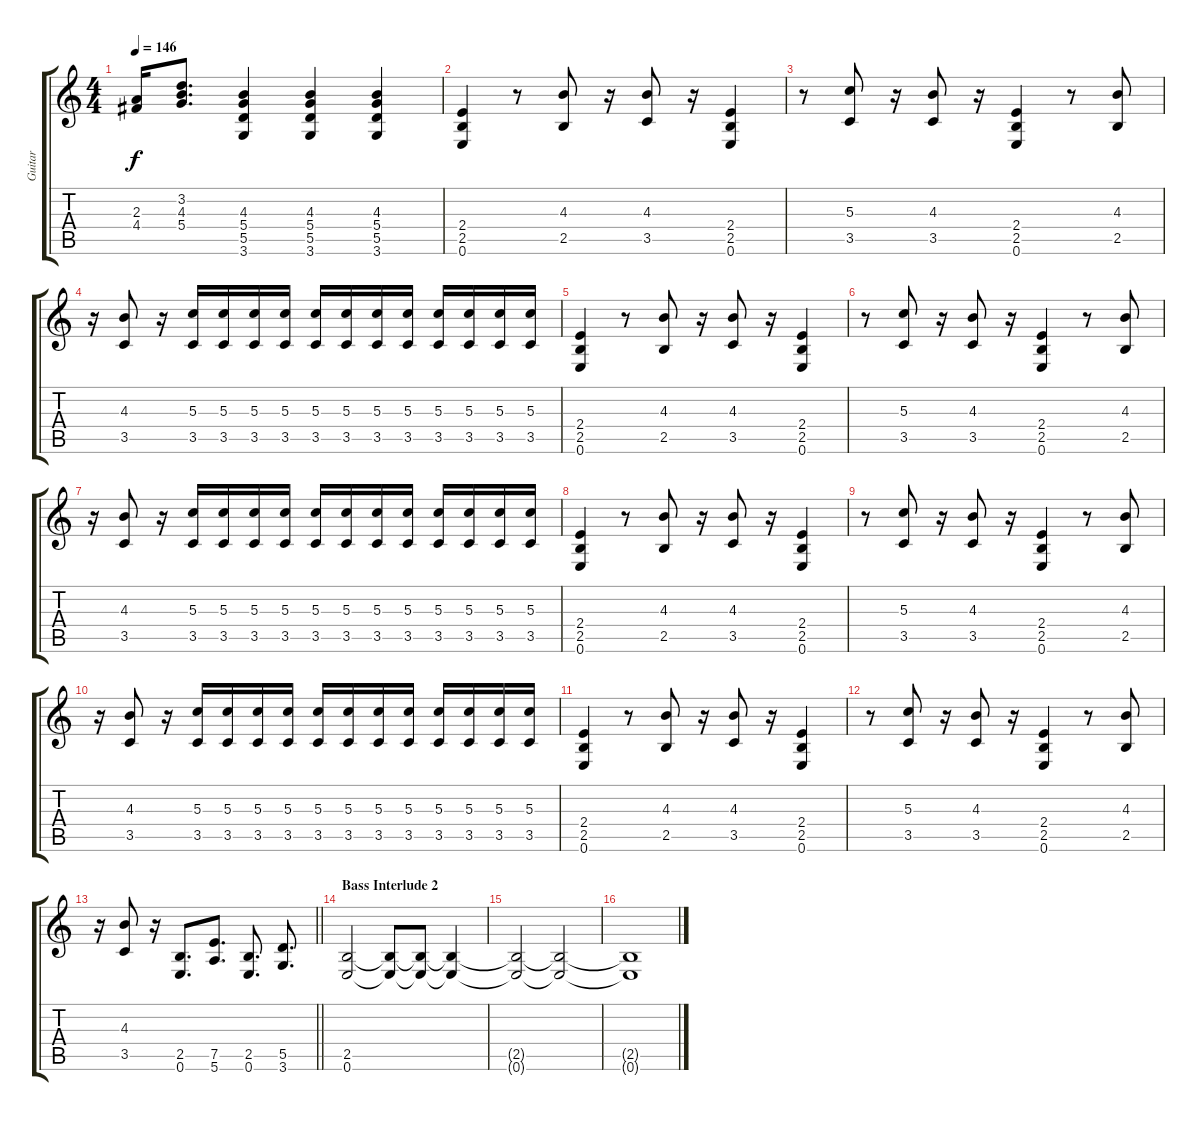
\track ("Guitar" "Guitar") {instrument distortionguitar}
\staff {score tabs}
\tuning (E4 B3 G3 D3 A2 E2) {hide}
\ts (4 4)
\tempo 146
\clef g2
\ks c
(2.3{t} 4.4{t}).16{dy f} (3.2 4.3 5.4).8{d} (4.3 5.4 5.5 3.6).4{volume 14 instrument distortionguitar} (4.3 5.4 5.5 3.6).4 (4.3 5.4 5.5 3.6).4 |
(2.4 2.5 0.6).4 r.8 (4.3 2.5).8 r.16 (4.3 3.5).8 r.16 (2.4 2.5 0.6).4 |
r.8 (5.3 3.5).8 r.16 (4.3 3.5).8 r.16 (2.4 2.5 0.6).4 r.8 (4.3 2.5).8 |
r.16 (4.3 3.5).8 r.16 (5.3 3.5).16 (5.3 3.5).16 (5.3 3.5).16 (5.3 3.5).16 (5.3 3.5).16 (5.3 3.5).16 (5.3 3.5).16 (5.3 3.5).16 (5.3 3.5).16 (5.3 3.5).16 (5.3 3.5).16 (5.3 3.5).16 |
(2.4 2.5 0.6).4 r.8 (4.3 2.5).8 r.16 (4.3 3.5).8 r.16 (2.4 2.5 0.6).4 |
r.8 (5.3 3.5).8 r.16 (4.3 3.5).8 r.16 (2.4 2.5 0.6).4 r.8 (4.3 2.5).8 |
r.16 (4.3 3.5).8 r.16 (5.3 3.5).16 (5.3 3.5).16 (5.3 3.5).16 (5.3 3.5).16 (5.3 3.5).16 (5.3 3.5).16 (5.3 3.5).16 (5.3 3.5).16 (5.3 3.5).16 (5.3 3.5).16 (5.3 3.5).16 (5.3 3.5).16 |
(2.4 2.5 0.6).4 r.8 (4.3 2.5).8 r.16 (4.3 3.5).8 r.16 (2.4 2.5 0.6).4 |
r.8 (5.3 3.5).8 r.16 (4.3 3.5).8 r.16 (2.4 2.5 0.6).4 r.8 (4.3 2.5).8 |
r.16 (4.3 3.5).8 r.16 (5.3 3.5).16 (5.3 3.5).16 (5.3 3.5).16 (5.3 3.5).16 (5.3 3.5).16 (5.3 3.5).16 (5.3 3.5).16 (5.3 3.5).16 (5.3 3.5).16 (5.3 3.5).16 (5.3 3.5).16 (5.3 3.5).16 |
(2.4 2.5 0.6).4 r.8 (4.3 2.5).8 r.16 (4.3 3.5).8 r.16 (2.4 2.5 0.6).4 |
r.8 (5.3 3.5).8 r.16 (4.3 3.5).8 r.16 (2.4 2.5 0.6).4 r.8 (4.3 2.5).8 |
\barLineRight lightlight
r.16 (4.3 3.5).8 r.16 (2.5 0.6).8{d} (7.5 5.6).8{d} (2.5 0.6).8{d} (5.5 3.6).8{d} |
\section ("" "Bass Interlude 2")
(2.5 0.6).2 (2.5{t} 0.6{t}).8{volume 11} (2.5{t} 0.6{t}).8 (2.5{t} 0.6{t}).4 |
(2.5{t} 0.6{t}).2{volume 7} (2.5{t} 0.6{t}).2 |
(2.5{t} 0.6{t}).1
